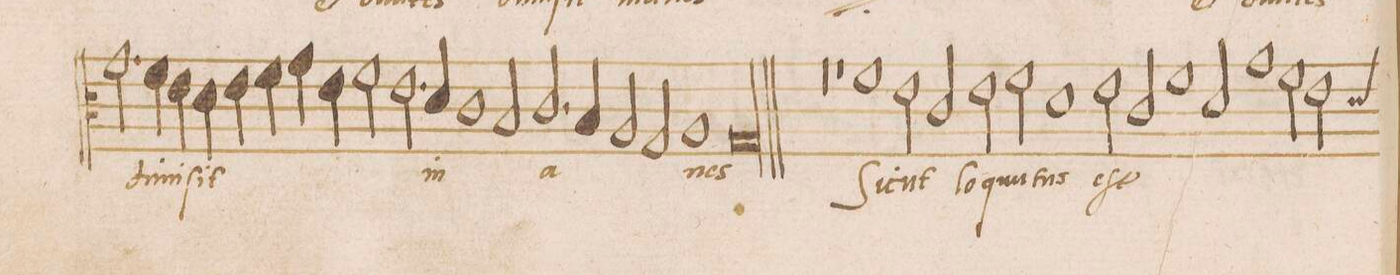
**kern	**text	**text
*I"ALTVS	*	*
*clefC3	*	*
*k[]	*	*
*met(c|)	*	*
*M2/1	*	*
2.g\	di-	.
=119	=119	=119
4f\	-mi-	.
4e\	.	.
4d\	-ſit	.
4e\	.	.
4f\	.	.
4g\	.	.
4e\	.	.
=120	=120	=120
2f\	.	.
2.e\	.	.
4d/	in-	.
1c\	.	.
=121	=121	=121
2B/	.	.
2.c/	-a-	.
4B/	.	.
=122	=122	=122
2A/	.	.
2G/	.	.
1A	-nes	.
=123	=123	=123
0G	.	.
=124||	=124||	=124||
*M2/1	*	*
*met(c|)	*	*
0r	.	.
=125	=125	=125
1r	.	.
1f	Si-	.
=126	=126	=126
2e\	-cut	.
2c/	lo-	.
2e\	-quu-	.
2f\	-tus	.
=127	=127	=127
1d	.	.
2e\	eſt	.
2c/	.	.
=128	=128	=128
1f	.	.
2d/	.	.
1g\	.	.
=129	=129	=129
2f\	.	.
*custos:d	*	*
2e\	.	.
*-	*-	*-
